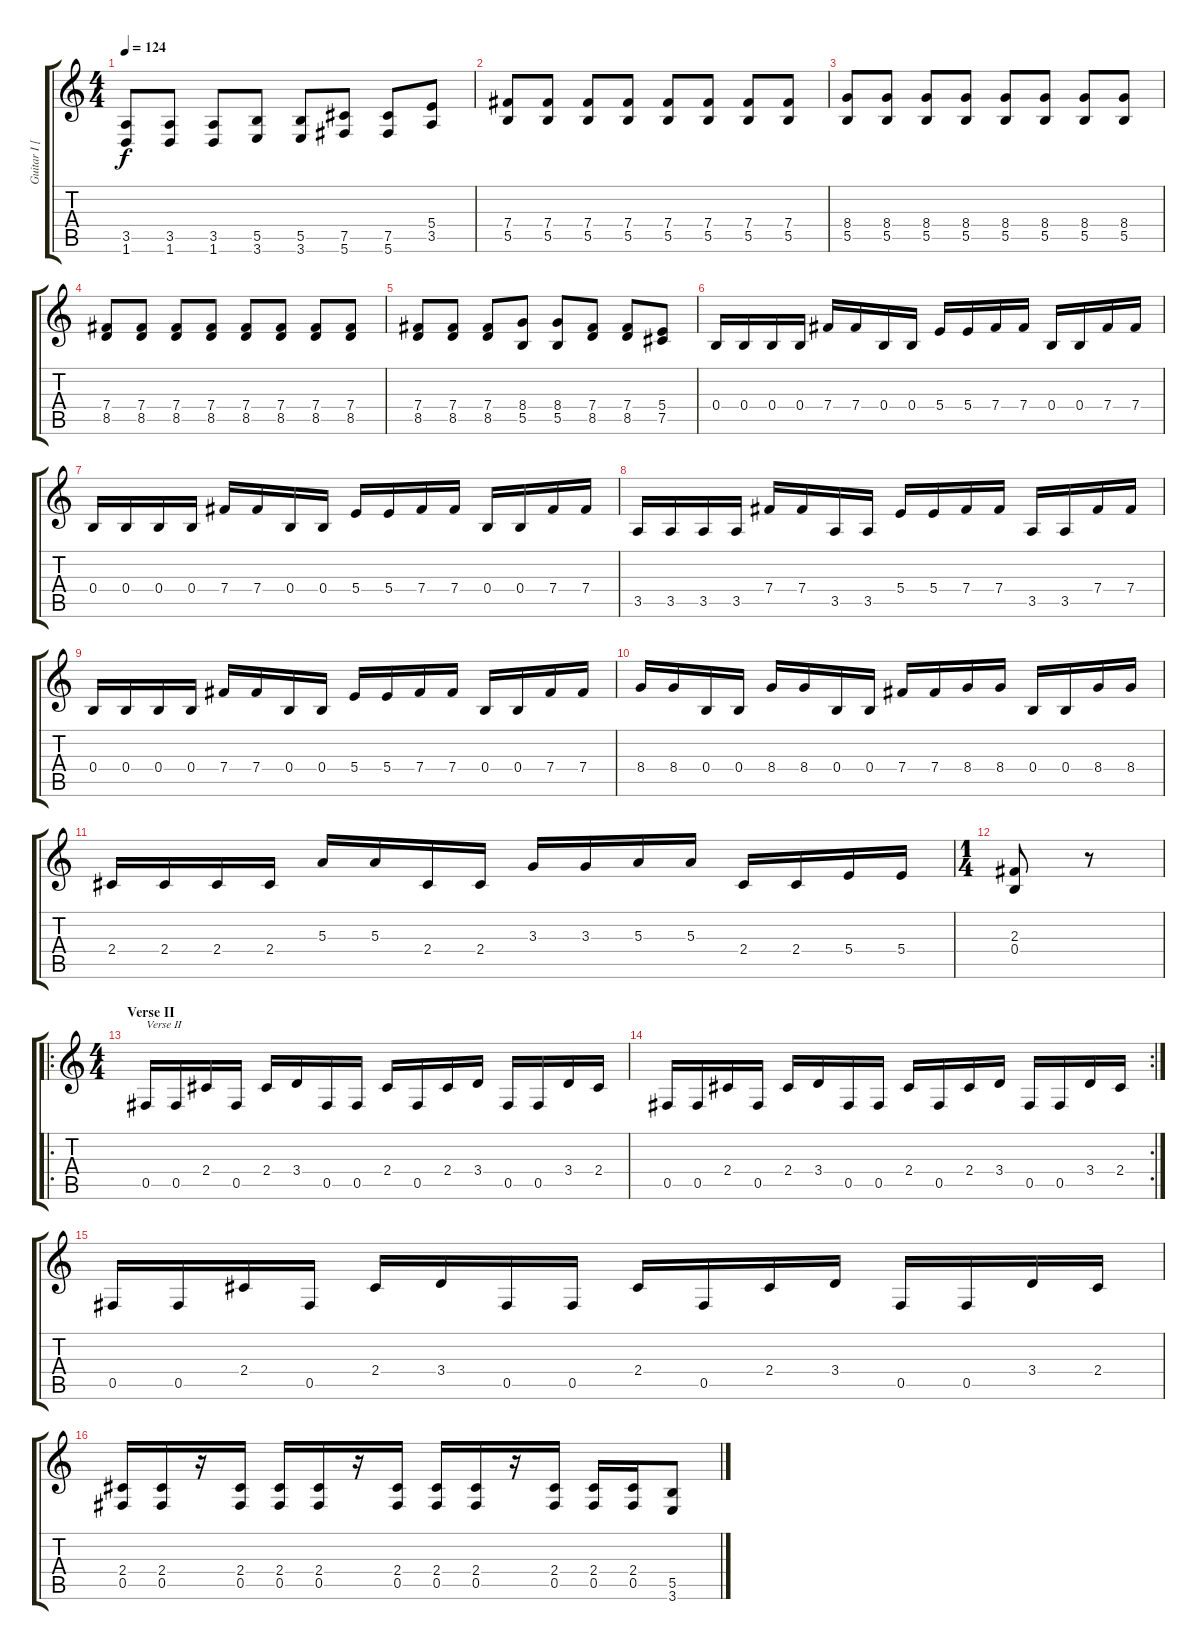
\track ("Guitar I [Sundin]" "Guitar I [") {instrument distortionguitar}
\staff {score tabs}
\tuning (Db4 Ab3 E3 B2 Gb2 Db2) {hide}
\ts (4 4)
\tempo 124
\clef g2
\ks c
(3.5 1.6).8{dy f} (3.5 1.6).8 (3.5 1.6).8 (5.5 3.6).8 (5.5 3.6).8 (7.5 5.6).8 (7.5 5.6).8 (5.4 3.5).8 |
(7.4 5.5).8 (7.4 5.5).8 (7.4 5.5).8 (7.4 5.5).8 (7.4 5.5).8 (7.4 5.5).8 (7.4 5.5).8 (7.4 5.5).8 |
(8.4 5.5).8 (8.4 5.5).8 (8.4 5.5).8 (8.4 5.5).8 (8.4 5.5).8 (8.4 5.5).8 (8.4 5.5).8 (8.4 5.5).8 |
(7.4 8.5).8 (7.4 8.5).8 (7.4 8.5).8 (7.4 8.5).8 (7.4 8.5).8 (7.4 8.5).8 (7.4 8.5).8 (7.4 8.5).8 |
(7.4 8.5).8 (7.4 8.5).8 (7.4 8.5).8 (8.4 5.5).8 (8.4 5.5).8 (7.4 8.5).8 (7.4 8.5).8 (5.4 7.5).8 |
0.4.16 0.4.16 0.4.16 0.4.16 7.4.16 7.4.16 0.4.16 0.4.16 5.4.16 5.4.16 7.4.16 7.4.16 0.4.16 0.4.16 7.4.16 7.4.16 |
0.4.16 0.4.16 0.4.16 0.4.16 7.4.16 7.4.16 0.4.16 0.4.16 5.4.16 5.4.16 7.4.16 7.4.16 0.4.16 0.4.16 7.4.16 7.4.16 |
3.5.16 3.5.16 3.5.16 3.5.16 7.4.16 7.4.16 3.5.16 3.5.16 5.4.16 5.4.16 7.4.16 7.4.16 3.5.16 3.5.16 7.4.16 7.4.16 |
0.4.16 0.4.16 0.4.16 0.4.16 7.4.16 7.4.16 0.4.16 0.4.16 5.4.16 5.4.16 7.4.16 7.4.16 0.4.16 0.4.16 7.4.16 7.4.16 |
8.4.16 8.4.16 0.4.16 0.4.16 8.4.16 8.4.16 0.4.16 0.4.16 7.4.16 7.4.16 8.4.16 8.4.16 0.4.16 0.4.16 8.4.16 8.4.16 |
2.4.16 2.4.16 2.4.16 2.4.16 5.3.16 5.3.16 2.4.16 2.4.16 3.3.16 3.3.16 5.3.16 5.3.16 2.4.16 2.4.16 5.4.16 5.4.16 |
\ts (1 4)
(2.3 0.4).8 r.8 |
\ro
\ts (4 4)
\section ("" "Verse II")
0.5.16{txt "Verse II"} 0.5.16 2.4.16 0.5.16 2.4.16 3.4.16 0.5.16 0.5.16 2.4.16 0.5.16 2.4.16 3.4.16 0.5.16 0.5.16 3.4.16 2.4.16 |
\rc 2
0.5.16 0.5.16 2.4.16 0.5.16 2.4.16 3.4.16 0.5.16 0.5.16 2.4.16 0.5.16 2.4.16 3.4.16 0.5.16 0.5.16 3.4.16 2.4.16 |
0.5.16 0.5.16 2.4.16 0.5.16 2.4.16 3.4.16 0.5.16 0.5.16 2.4.16 0.5.16 2.4.16 3.4.16 0.5.16 0.5.16 3.4.16 2.4.16 |
(2.4 0.5).16 (2.4 0.5).16 r.16 (2.4 0.5).16 (2.4 0.5).16 (2.4 0.5).16 r.16 (2.4 0.5).16 (2.4 0.5).16 (2.4 0.5).16 r.16 (2.4 0.5).16 (2.4 0.5).16 (2.4 0.5).16 (5.5 3.6).8
